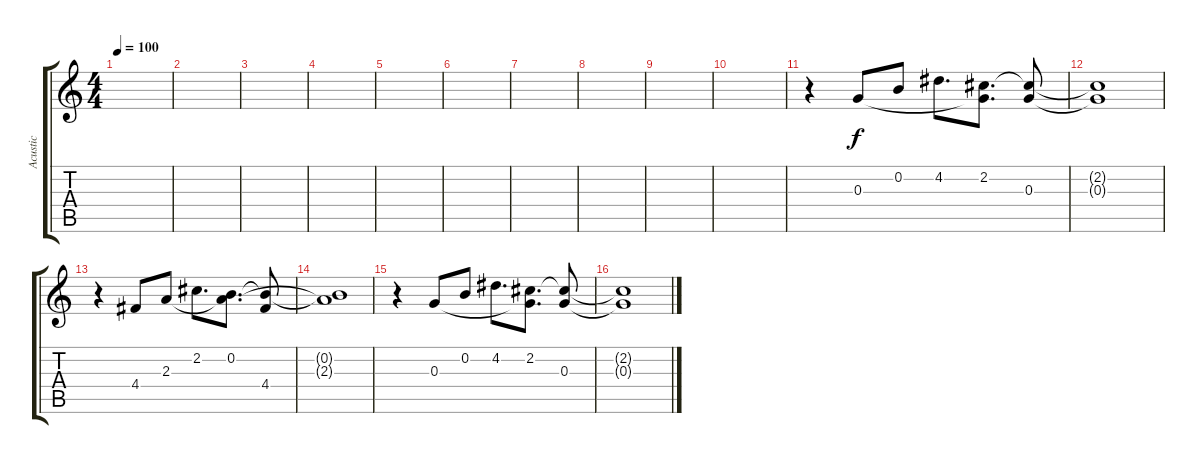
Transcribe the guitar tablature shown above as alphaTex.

\track ("Acustic" "Acustic") {instrument acousticguitarsteel}
\staff {score tabs}
\tuning (E4 B3 G3 D3 A2 E2) {hide}
\ts (4 4)
\tempo 100
\clef g2
\ks c
|
|
|
|
|
|
|
|
|
|
r.4{volume 5} 0.3.8 0.2.8 4.2.8{d} (2.2 0.3{t}).8{d} (2.2{t} 0.3).8 |
(2.2{t} 0.3{t}).1 |
r.4 4.4.8 2.3.8 2.2.8{d} (0.2 2.3{t}).8{d} (0.2{t} 4.4).8 |
(0.2{t} 2.3{t}).1 |
r.4 0.3.8 0.2.8 4.2.8{d} (2.2 0.3{t}).8{d} (2.2{t} 0.3).8 |
(2.2{t} 0.3{t}).1
